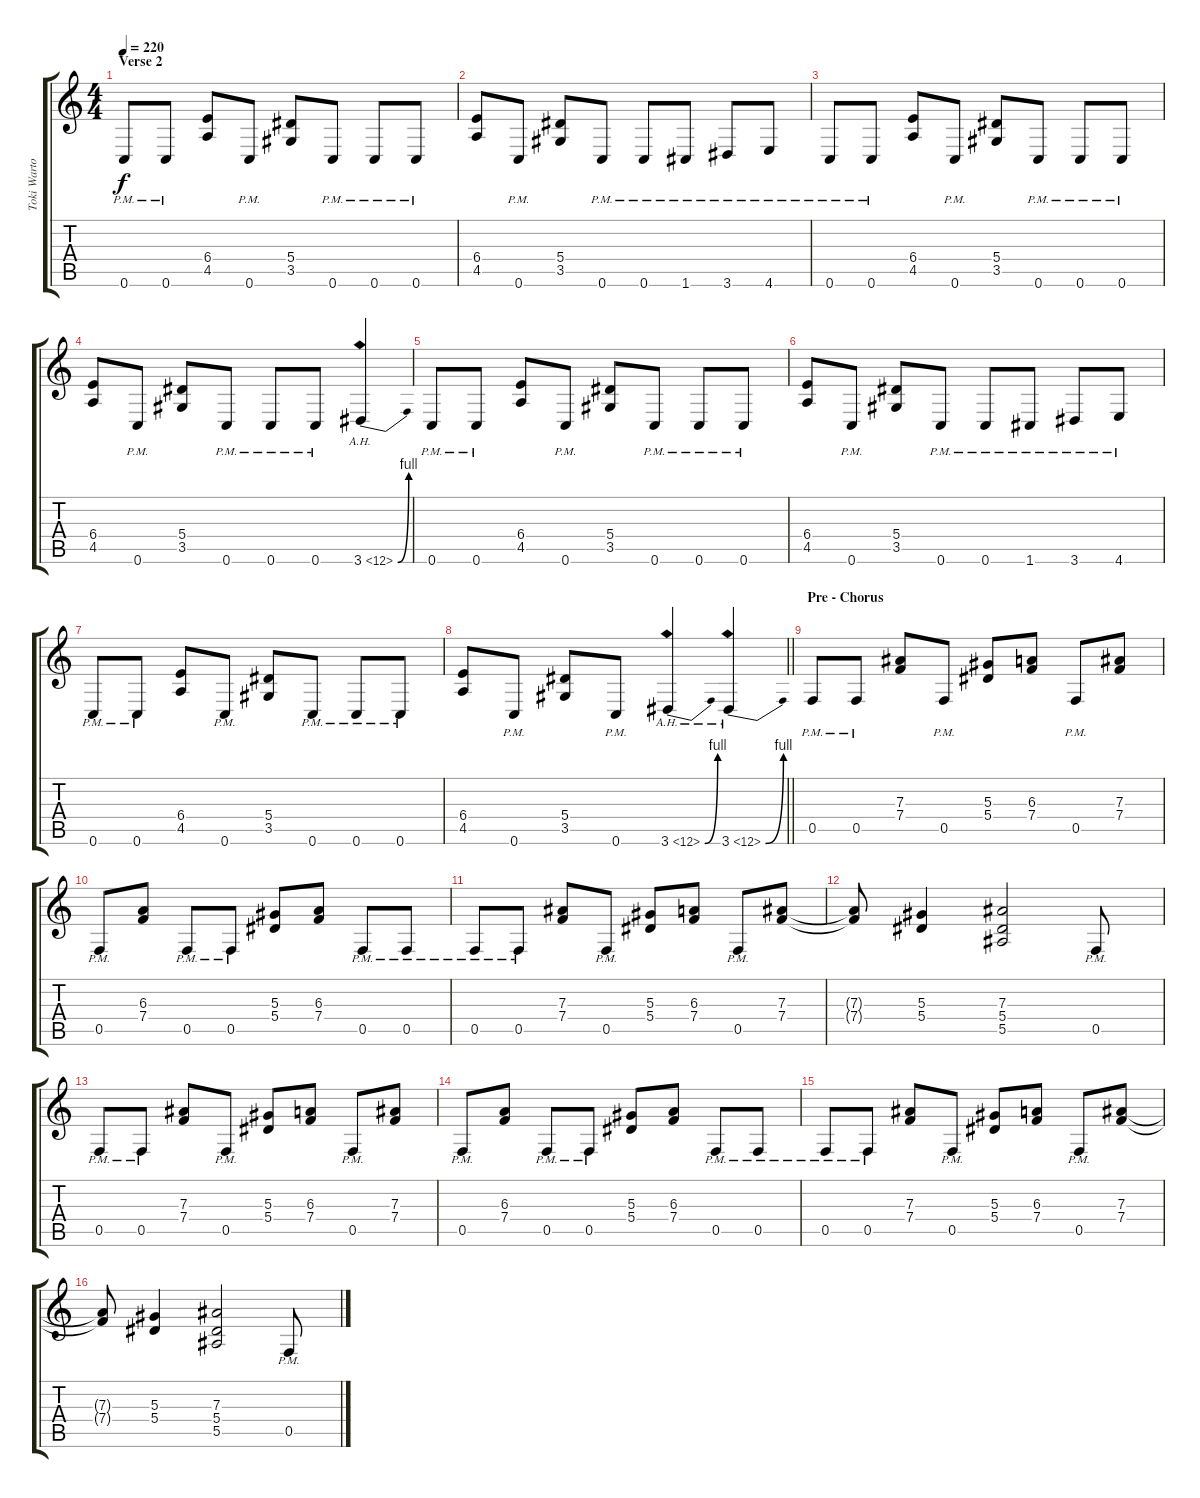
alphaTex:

\track ("Toki Wartooth (Rhythm Guitar)" "Toki Warto") {instrument distortionguitar}
\staff {score tabs}
\tuning (C4 G3 Eb3 Bb2 F2 C2) {hide}
\ts (4 4)
\section ("" "Verse 2")
\tempo 220
\clef g2
\ks c
0.6{pm}.8{dy f} 0.6{pm}.8 (6.4 4.5).8 0.6{pm}.8 (5.4 3.5).8 0.6{pm}.8 0.6{pm}.8 0.6{pm}.8 |
(6.4 4.5).8 0.6{pm}.8 (5.4 3.5).8 0.6{pm}.8 0.6{pm}.8 1.6{pm}.8 3.6{pm}.8 4.6{pm}.8 |
0.6{pm}.8 0.6{pm}.8 (6.4 4.5).8 0.6{pm}.8 (5.4 3.5).8 0.6{pm}.8 0.6{pm}.8 0.6{pm}.8 |
(6.4 4.5).8 0.6{pm}.8 (5.4 3.5).8 0.6{pm}.8 0.6{pm}.8 0.6{pm}.8 3.6{be (bend 0 0 60 4) ah 9}.4 |
0.6{pm}.8 0.6{pm}.8 (6.4 4.5).8 0.6{pm}.8 (5.4 3.5).8 0.6{pm}.8 0.6{pm}.8 0.6{pm}.8 |
(6.4 4.5).8 0.6{pm}.8 (5.4 3.5).8 0.6{pm}.8 0.6{pm}.8 1.6{pm}.8 3.6{pm}.8 4.6{pm}.8 |
0.6{pm}.8 0.6{pm}.8 (6.4 4.5).8 0.6{pm}.8 (5.4 3.5).8 0.6{pm}.8 0.6{pm}.8 0.6{pm}.8 |
\barLineRight lightlight
(6.4 4.5).8 0.6{pm}.8 (5.4 3.5).8 0.6{pm}.8 3.6{be (bend 0 0 60 4) ah 9}.4 3.6{be (bend 0 0 60 4) ah 9}.4 |
\section ("" "Pre - Chorus")
0.5{pm}.8 0.5{pm}.8 (7.3 7.4).8 0.5{pm}.8 (5.3 5.4).8 (6.3 7.4).8 0.5{pm}.8 (7.3 7.4).8 |
0.5{pm}.8 (6.3 7.4).8 0.5{pm}.8 0.5{pm}.8 (5.3 5.4).8 (6.3 7.4).8 0.5{pm}.8 0.5{pm}.8 |
0.5{pm}.8 0.5{pm}.8 (7.3 7.4).8 0.5{pm}.8 (5.3 5.4).8 (6.3 7.4).8 0.5{pm}.8 (7.3 7.4).8 |
(7.3{t} 7.4{t}).8 (5.3 5.4).4 (7.3 5.4 5.5).2 0.5{pm}.8 |
0.5{pm}.8 0.5{pm}.8 (7.3 7.4).8 0.5{pm}.8 (5.3 5.4).8 (6.3 7.4).8 0.5{pm}.8 (7.3 7.4).8 |
0.5{pm}.8 (6.3 7.4).8 0.5{pm}.8 0.5{pm}.8 (5.3 5.4).8 (6.3 7.4).8 0.5{pm}.8 0.5{pm}.8 |
0.5{pm}.8 0.5{pm}.8 (7.3 7.4).8 0.5{pm}.8 (5.3 5.4).8 (6.3 7.4).8 0.5{pm}.8 (7.3 7.4).8 |
(7.3{t} 7.4{t}).8 (5.3 5.4).4 (7.3 5.4 5.5).2 0.5{pm}.8
